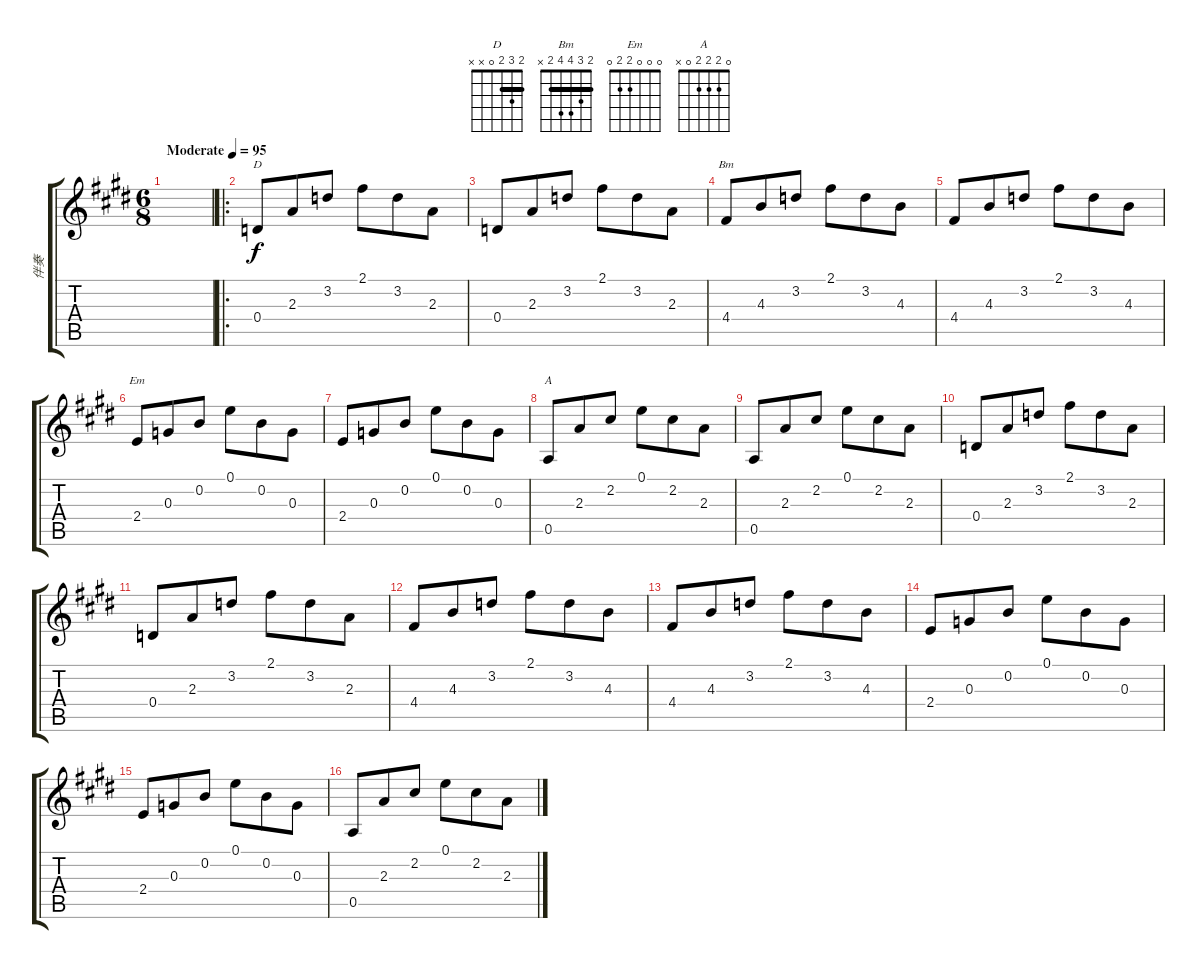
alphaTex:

\track ("伴奏" "伴奏") {instrument acousticguitarsteel}
\staff {score tabs}
\tuning (E4 B3 G3 D3 A2 E2) {hide}
\chord ("D" 2 3 2 0 x x) {barre 2}
\chord ("Bm" 2 3 4 4 2 x) {barre 2}
\chord ("Em" 0 0 0 2 2 0)
\chord ("A" 0 2 2 2 0 x)
\ts (6 8)
\tempo (95 "Moderate")
\clef g2
\ks e
|
\ro
0.4.8{ch "D"} 2.3.8 3.2.8 2.1.8 3.2.8 2.3.8 |
0.4.8 2.3.8 3.2.8 2.1.8 3.2.8 2.3.8 |
4.4.8{ch "Bm"} 4.3.8 3.2.8{txt ""} 2.1.8 3.2.8 4.3.8 |
4.4.8 4.3.8 3.2.8 2.1.8 3.2.8 4.3.8 |
2.4.8{ch "Em"} 0.3.8 0.2.8 0.1.8 0.2.8 0.3.8 |
2.4.8 0.3.8 0.2.8 0.1.8 0.2.8 0.3.8 |
0.5.8{ch "A"} 2.3.8 2.2.8 0.1.8 2.2.8 2.3.8 |
0.5.8 2.3.8 2.2.8 0.1.8 2.2.8 2.3.8 |
0.4.8 2.3.8 3.2.8 2.1.8 3.2.8 2.3.8 |
0.4.8 2.3.8 3.2.8 2.1.8 3.2.8 2.3.8 |
4.4.8 4.3.8 3.2.8 2.1.8 3.2.8 4.3.8 |
4.4.8 4.3.8 3.2.8 2.1.8 3.2.8 4.3.8 |
2.4.8 0.3.8 0.2.8 0.1.8 0.2.8 0.3.8 |
2.4.8 0.3.8 0.2.8 0.1.8 0.2.8 0.3.8 |
0.5.8 2.3.8 2.2.8 0.1.8 2.2.8 2.3.8
